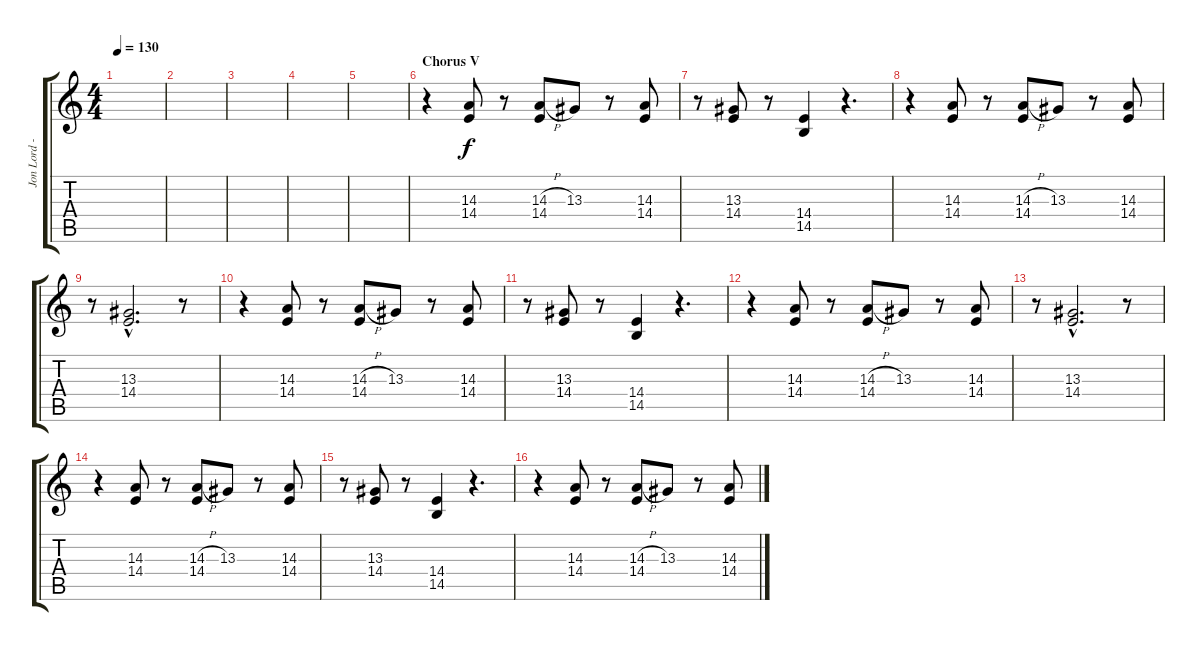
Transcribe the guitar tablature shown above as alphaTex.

\track ("Jon Lord - Organ" "Jon Lord -") {instrument drawbarorgan}
\staff {score tabs}
\tuning (E4 B3 G3 D3 A2 E2) {hide}
\ts (4 4)
\tempo 130
\clef g2
\ks c
|
|
|
|
|
\section ("" "Chorus V")
r.4 (14.3 14.4).8 r.8 (14.3{h} 14.4).8 13.3.8 r.8 (14.3 14.4).8 |
r.8 (13.3 14.4).8 r.8 (14.4 14.5).4 r.4{d} |
r.4 (14.3 14.4).8 r.8 (14.3{h} 14.4).8 13.3.8 r.8 (14.3 14.4).8 |
r.8 (13.3{hac} 14.4{hac}).2{d} r.8 |
r.4 (14.3 14.4).8 r.8 (14.3{h} 14.4).8 13.3.8 r.8 (14.3 14.4).8 |
r.8 (13.3 14.4).8 r.8 (14.4 14.5).4 r.4{d} |
r.4 (14.3 14.4).8 r.8 (14.3{h} 14.4).8 13.3.8 r.8 (14.3 14.4).8 |
r.8 (13.3{hac} 14.4{hac}).2{d} r.8 |
r.4 (14.3 14.4).8 r.8 (14.3{h} 14.4).8 13.3.8 r.8 (14.3 14.4).8 |
r.8 (13.3 14.4).8 r.8 (14.4 14.5).4 r.4{d} |
r.4 (14.3 14.4).8 r.8 (14.3{h} 14.4).8 13.3.8 r.8 (14.3 14.4).8
